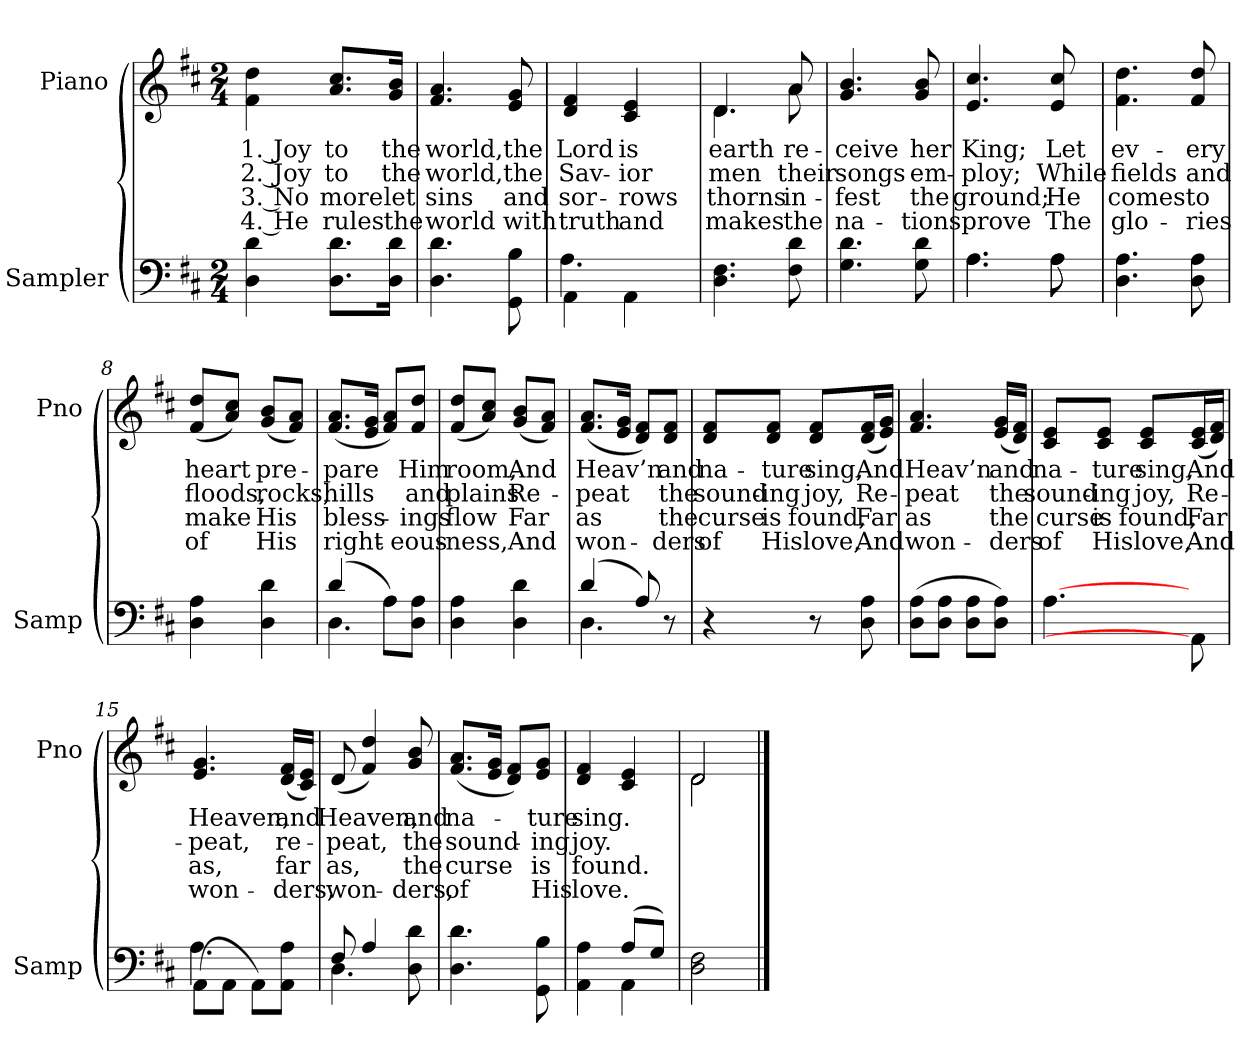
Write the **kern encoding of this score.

**kern	**kern	**text	**text	**text	**text
*part2	*part1	*part1	*part1	*part1	*part1
*staff2	*staff1	*staff1	*staff1	*staff1	*staff1
*I"Sampler	*I"Piano	*	*	*	*
*I'Samp	*I'Pno	*	*	*	*
*clefF4	*clefG2	*	*	*	*
*k[f#c#]	*k[f#c#]	*	*	*	*
*D:	*D:	*	*	*	*
*M2/4	*M2/4	*	*	*	*
=1	=1	=1	=1	=1	=1
4D\ 4d\	4f#\ 4dd\	1. Joy	2. Joy	3. No	4. He
8.D\ 8.d\L	8.a/ 8.cc#/L	to	to	more	rules
16D\ 16d\Jk	16g/ 16b/Jk	the	the	let	the
=2	=2	=2	=2	=2	=2
4.D\ 4.d\	4.f#/ 4.a/	world,	world,	sins	world
8GG\ 8B\	8e/ 8g/	the	the	and	with
=3	=3	=3	=3	=3	=3
*^	*	*	*	*	*
4AA\	4.A	4d/ 4f#/	Lord	Sav-	sor-	truth
4AA\	.	4c#/ 4e/	is	-ior	-rows	and
.	8ryy	.	.	.	.	.
*v	*v	*	*	*	*	*
=4	=4	=4	=4	=4	=4
*	*^	*	*	*	*
4.D\ 4.F#\	4.d/	4.d	earth	men	thorns	makes
8F#\ 8d\	8a/	8a	re-	their	in-	the
*	*v	*v	*	*	*	*
=5	=5	=5	=5	=5	=5
4.G\ 4.d\	4.g/ 4.b/	-ceive	songs	-fest	na-
8G\ 8d\	8g/ 8b/	her	em-	the	-tions
=6	=6	=6	=6	=6	=6
*^	*	*	*	*	*
4.A\	4.A	4.e/ 4.cc#/	King;	-ploy;	ground;	prove
8A\	8A	8e/ 8cc#/	Let	While	He	The
*v	*v	*	*	*	*	*
=7	=7	=7	=7	=7	=7
4.D\ 4.A\	4.f#\ 4.dd\	ev-	fields	comes	glo-
8D\ 8A\	8f#/ 8dd/	-ery	and	to	-ries
=8	=8	=8	=8	=8	=8
4D\ 4A\	(8f#/ 8dd/L	heart	floods,	make	of
.	8a/ 8cc#/J)	.	.	.	.
4D\ 4d\	(8g/ 8b/L	pre-	rocks,	His	His
.	8f#/ 8a/J)	.	.	.	.
=9	=9	=9	=9	=9	=9
*^	*	*	*	*	*
(4d/	4.D	(8.f#/ 8.a/L	-pare	hills	bless-	right-
.	.	16e/ 16g/Jk	.	.	.	.
8A\L)	.	8f#/ 8a/L)	.	.	.	.
8D\ 8A\J	8ryy	8f#/ 8dd/J	Him	and	-ings	-eous-
*v	*v	*	*	*	*	*
=10	=10	=10	=10	=10	=10
4D\ 4A\	(8f#/ 8dd/L	room,	plains	flow	-ness,
.	8a/ 8cc#/J)	.	.	.	.
4D\ 4d\	(8g/ 8b/L	And	Re-	Far	And
.	8f#/ 8a/J)	.	.	.	.
=11	=11	=11	=11	=11	=11
*^	*	*	*	*	*
(4d/	4.D	(8.f#/ 8.a/L	Heav’n	-peat	as	won-
.	.	16e/ 16g/Jk	.	.	.	.
8A/)	.	8d/ 8f#/L)	.	.	.	.
8r	8ryy	8d/ 8f#/J	and	the	the	-ders
*v	*v	*	*	*	*	*
=12	=12	=12	=12	=12	=12
4r	8d/ 8f#/L	na-	sound-	curse	of
.	8d/ 8f#/J	-ture	-ing	is	His
8r	8d/ 8f#/L	sing,	joy,	found,	love,
8D\ 8A\	(16d/ 16f#/L	And	Re-	Far	And
.	16e/ 16g/JJ)	.	.	.	.
=13	=13	=13	=13	=13	=13
(8D\ 8A\L	4.f#/ 4.a/	Heav’n	-peat	as	won-
8D\ 8A\J	.	.	.	.	.
8D\ 8A\L	.	.	.	.	.
8D\ 8A\J)	(16e/ 16g/LL	and	the	the	-ders
.	16d/ 16f#/JJ)	.	.	.	.
=14	=14	=14	=14	=14	=14
[4.A\	8c#/ 8e/L	na-	sound-	curse	of
.	8c#/ 8e/J	-ture	-ing	is	His
.	8c#/ 8e/L	sing,	joy,	found,	love,
8AA\]	(16c#/ 16e/L	And	Re-	Far	And
.	16d/ 16f#/JJ)	.	.	.	.
=15	=15	=15	=15	=15	=15
*^	*	*	*	*	*
(8AA\L	4.A	4.e/ 4.g/	Heaven,	-peat,	as,	won-
8AA\J	.	.	.	.	.	.
8AA\L)	.	.	.	.	.	.
8AA\ 8A\J	8ryy	(16d/ 16f#/LL	and	re-	far	-ders,
.	.	16c#/ 16e/JJ)	.	.	.	.
=16	=16	=16	=16	=16	=16	=16
8F#/	4.D	(8d/	Heaven,	-peat,	as,	won-
4A	.	4f#/ 4dd/)	.	.	.	.
8D\ 8d\	8ryy	8g/ 8b/	and	the	the	-ders,
*v	*v	*	*	*	*	*
=17	=17	=17	=17	=17	=17
4.D\ 4.d\	(8.f#/ 8.a/L	na-	sound-	curse	of
.	16e/ 16g/Jk	.	.	.	.
.	8d/ 8f#/L)	.	.	.	.
8GG\ 8B\	8e/ 8g/J	-ture	-ing	is	His
=18	=18	=18	=18	=18	=18
*^	*	*	*	*	*
4AA\ 4A\	4ryy	4d/ 4f#/	sing.	joy.	found.	love.
(8A/L	4AA	4c#/ 4e/	.	.	.	.
8G/J)	.	.	.	.	.	.
*v	*v	*	*	*	*	*
=19	=19	=19	=19	=19	=19
*	*^	*	*	*	*
2D\ 2F#\	2d/	2d	.	.	.	.
*	*v	*v	*	*	*	*
==	==	==	==	==	==
*-	*-	*-	*-	*-	*-
